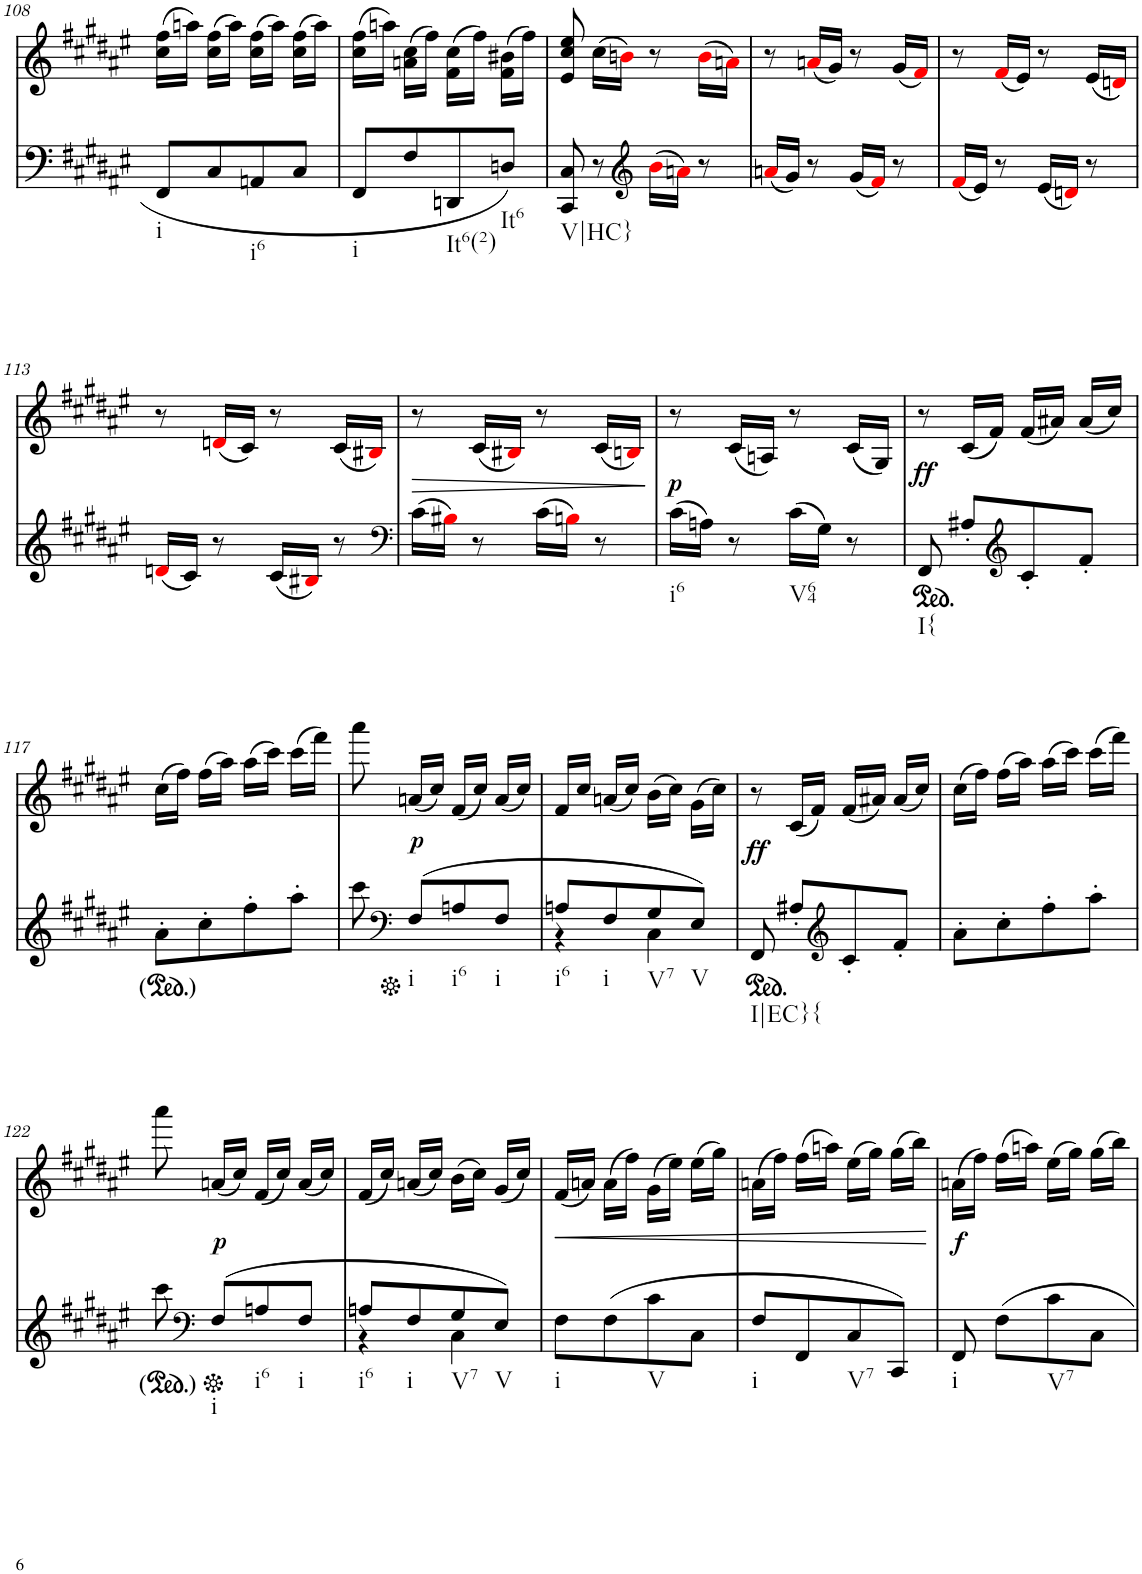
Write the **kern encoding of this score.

**kern	**kern	**text	**dynam
*part2	*part1	*part1	*part1
*staff2	*staff1	*staff1	*staff1
*I"piano	*I"piano	*	*
*I'Pno	*I'Pno	*	*
!!LO:PB:g=z
*clefF4	*clefG2	*	*
*k[f#c#g#d#a#e#]	*k[f#c#g#d#a#e#]	*	*
*F#:	*F#:	*	*
*M2/4	*M2/4	*	*
=108	=108	=108	=108
!LO:TX:b:t=i	!	!	!
8FF#/L	(16cc#\ 16ff#\LL	.	.
.	16aan\JJ)	.	.
8C#/	(16cc#\ 16ff#\LL	.	.
.	16aa\JJ)	.	.
!LO:TX:b:t=i6	!	!	!
8AAn/	(16cc#\ 16ff#\LL	.	.
.	16aa\JJ)	.	.
8C#/J	(16cc#\ 16ff#\LL	.	.
.	16aa\JJ)	.	.
=109	=109	=109	=109
!LO:TX:b:t=i	!	!	!
8FF#/L	(16cc#\ 16ff#\LL	.	.
.	16aan\JJ)	.	.
8F#/	(16an\ 16cc#\LL	.	.
.	16ff#\JJ)	.	.
!LO:TX:b:t=It6(2)	!	!	!
8DDn/	(16f#\ 16cc#\LL	.	.
.	16ff#\JJ)	.	.
!LO:TX:b:t=It6	!	!	!
8Dn/J	(16f#\ 16b#X\LL	.	.
.	16ff#\JJ)	.	.
=110	=110	=110	=110
!LO:TX:b:t=V|HC}	!	!	!
8CC#/ 8C#/	8e#/ 8cc#/ 8ee#/	.	.
8r	(16cc#\LL	.	.
.	16bni\JJ)	.	.
*clefG2	*	*	*
(16bi\LL	8r	.	.
16ani\JJ)	.	.	.
8r	(16bi\LL	.	.
.	16ani\JJ)	.	.
=111	=111	=111	=111
(16ani/LL	8r	.	.
16g#/JJ)	.	.	.
8r	(16ani/LL	.	.
.	16g#/JJ)	.	.
(16g#/LL	8r	.	.
16f#i/JJ)	.	.	.
8r	(16g#/LL	.	.
.	16f#i/JJ)	.	.
=112	=112	=112	=112
(16f#i/LL	8r	.	.
16e#/JJ)	.	.	.
8r	(16f#i/LL	.	.
.	16e#/JJ)	.	.
(16e#/LL	8r	.	.
16dni/JJ)	.	.	.
8r	(16e#/LL	.	.
.	16dni/JJ)	.	.
!!LO:LB:g=z
=113	=113	=113	=113
(16dni/LL	8r	.	.
16c#/JJ)	.	.	.
8r	(16dni/LL	.	.
.	16c#/JJ)	.	.
(16c#/LL	8r	.	.
16B#Xi/JJ)	.	.	.
8r	(16c#/LL	.	.
.	16B#Xi/JJ)	.	.
=114	=114	=114	=114
*clefF4	*	*	*
!	!	!	!LO:HP:b
(16c#\LL	8r	.	>
16B#Xi\JJ)	.	.	.
8r	(16c#/LL	.	.
.	16B#Xi/JJ)	.	.
(16c#\LL	8r	.	.
16Bni\JJ)	.	.	.
8r	(16c#/LL	.	.
.	16Bni/JJ)	.	.
.	.	.	]
=115	=115	=115	=115
!LO:TX:b:t=i6	!	!	!
!	!	!	!LO:DY:b
(16c#\LL	8r	.	p
16An\JJ)	.	.	.
8r	(16c#/LL	.	.
.	16An/JJ)	.	.
!LO:TX:b:t=V64	!	!	!
(16c#\LL	8r	.	.
16G#\JJ)	.	.	.
8r	(16c#/LL	.	.
.	16G#/JJ)	.	.
=116	=116	=116	=116
*ped	*	*	*
!LO:TX:b:t=I{	!	!	!
!	!	!	!LO:DY:b
8FF#/	8r	.	ff
8A#X'/L	(16c#/LL	.	.
.	16f#/JJ)	.	.
*clefG2	*	*	*
8c#'/	(16f#/LL	.	.
.	16a#X/JJ)	.	.
8f#'/J	(16a#/LL	.	.
.	16cc#/JJ)	.	.
!!LO:LB:g=z
=117	=117	=117	=117
8a#'\L	(16cc#\LL	.	.
.	16ff#\JJ)	.	.
8cc#'\	(16ff#\LL	.	.
.	16aa#\JJ)	.	.
8ff#'\	(16aa#\LL	.	.
.	16ccc#\JJ)	.	.
8aa#'\J	(16ccc#\LL	.	.
.	16fff#\JJ)	.	.
=118	=118	=118	=118
8ccc#\	8aaa#\	.	.
*clefF4	*	*	*
*Xped	*	*	*
!LO:TX:b:t=i	!	!	!
!	!	!LO:LY:b	!
(8F#/L	(16an/LL	.	.
.	16cc#/JJ)	.	.
!LO:TX:b:t=i6	!	!	!
8An/	(16f#/LL	.	.
.	16cc#/JJ)	.	.
!LO:TX:b:t=i	!	!	!
8F#/J	(16a/LL	.	.
.	16cc#/JJ)	.	.
=119	=119	=119	=119
*^	*	*	*
!LO:TX:b:t=i6	!	!	!	!
8An/L	4r	16f#/LL	.	.
.	.	16cc#/JJ	.	.
!LO:TX:b:t=i	!	!	!	!
8F#/	.	(16an/LL	.	.
.	.	16cc#/JJ)	.	.
!LO:TX:b:t=V7	!	!	!	!
8G#/	4C#\	(16b\LL	.	.
.	.	16cc#\JJ)	.	.
!LO:TX:b:t=V	!	!	!	!
8E#/J)	.	(16g#\LL	.	.
.	.	16cc#\JJ)	.	.
*v	*v	*	*	*
=120	=120	=120	=120
*ped	*	*	*
!LO:TX:b:t=I|EC}{	!	!	!
!	!	!	!LO:DY:b
8FF#/	8r	.	ff
8A#X'/L	(16c#/LL	.	.
.	16f#/JJ)	.	.
*clefG2	*	*	*
8c#'/	(16f#/LL	.	.
.	16a#X/JJ)	.	.
8f#'/J	(16a#/LL	.	.
.	16cc#/JJ)	.	.
=121	=121	=121	=121
8a#'\L	(16cc#\LL	.	.
.	16ff#\JJ)	.	.
8cc#'\	(16ff#\LL	.	.
.	16aa#\JJ)	.	.
8ff#'\	(16aa#\LL	.	.
.	16ccc#\JJ)	.	.
8aa#'\J	(16ccc#\LL	.	.
.	16fff#\JJ)	.	.
!!LO:LB:g=z
=122	=122	=122	=122
8ccc#\	8aaa#\	.	.
*clefF4	*	*	*
*Xped	*	*	*
!LO:TX:b:t=i	!	!	!
!	!	!LO:LY:b	!
(8F#/L	(16an/LL	.	.
.	16cc#/JJ)	.	.
!LO:TX:b:t=i6	!	!	!
8An/	(16f#/LL	.	.
.	16cc#/JJ)	.	.
!LO:TX:b:t=i	!	!	!
8F#/J	(16a/LL	.	.
.	16cc#/JJ)	.	.
=123	=123	=123	=123
*^	*	*	*
!LO:TX:b:t=i6	!	!	!	!
8An/L	4r	(16f#/LL	.	.
.	.	16cc#/JJ)	.	.
!LO:TX:b:t=i	!	!	!	!
8F#/	.	(16an/LL	.	.
.	.	16cc#/JJ)	.	.
!LO:TX:b:t=V7	!	!	!	!
8G#/	4C#\	(16b\LL	.	.
.	.	16cc#\JJ)	.	.
!LO:TX:b:t=V	!	!	!	!
8E#/J)	.	(16g#/LL	.	.
.	.	16cc#/JJ)	.	.
*v	*v	*	*	*
=124	=124	=124	=124
!LO:TX:b:t=i	!	!	!
!	!	!	!LO:HP:b
8F#\L	(16f#/LL	.	<
.	16an/JJ)	.	.
(8F#\	(16a\LL	.	.
.	16ff#\JJ)	.	.
!LO:TX:b:t=V	!	!	!
8c#\	(16g#\LL	.	.
.	16ee#\JJ)	.	.
8C#\J	(16ee#\LL	.	.
.	16gg#\JJ)	.	.
=125	=125	=125	=125
!LO:TX:b:t=i	!	!	!
8F#/L	(16an\LL	.	.
.	16ff#\JJ)	.	.
8FF#/	(16ff#\LL	.	.
.	16aan\JJ)	.	.
!LO:TX:b:t=V7	!	!	!
8C#/	(16ee#\LL	.	.
.	16gg#\JJ)	.	.
8CC#/J)	(16gg#\LL	.	.
.	16bb\JJ)	.	.
.	.	.	[
=126	=126	=126	=126
!LO:TX:b:t=i	!	!	!
!	!	!LO:LY:b	!
8FF#/	(16an\LL	.	.
.	16ff#\JJ)	.	.
8F#\L	(16ff#\LL	.	.
.	16aan\JJ)	.	.
!LO:TX:b:t=V7	!	!	!
8c#\	(16ee#\LL	.	.
.	16gg#\JJ)	.	.
8C#\J	(16gg#\LL	.	.
.	16bb\JJ)	.	.
=	=	=	=
*-	*-	*-	*-
